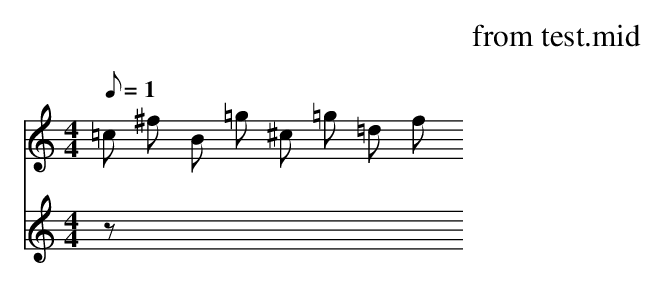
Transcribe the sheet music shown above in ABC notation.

X:1
T: from test.mid
M: 4/4
L: 1
Q:1=120
K:C
V:1
=c ^f -B =g ^c =g =d f
V:2
z
